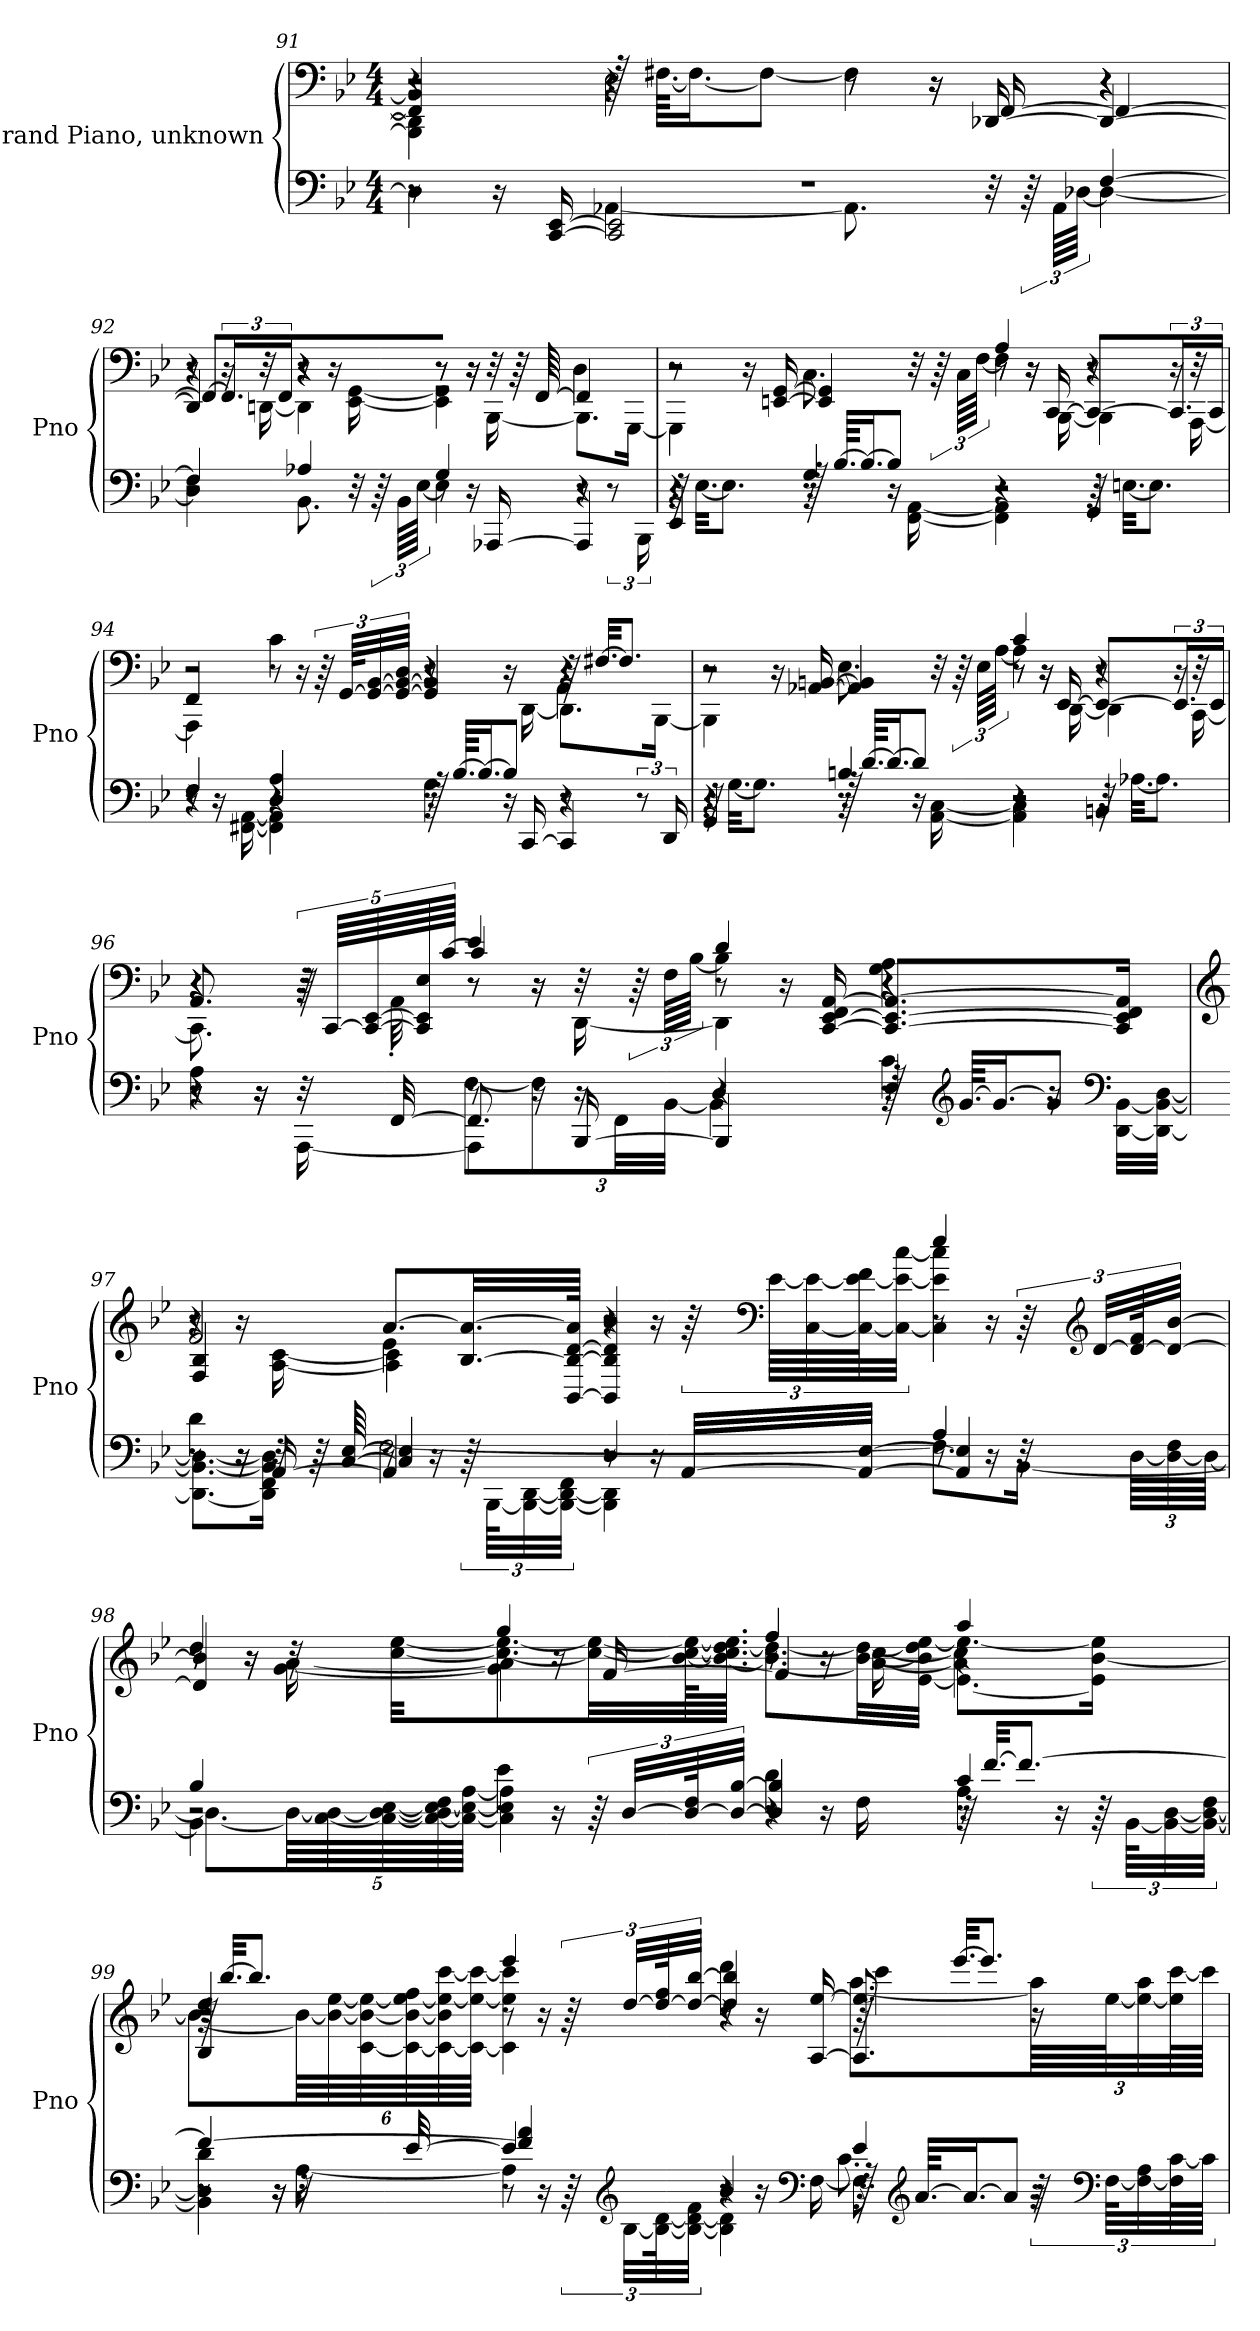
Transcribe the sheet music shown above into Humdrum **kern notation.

**kern	**kern
*part1	*part1
*staff2	*staff1
*I"Grand Piano, unknown	*
*I'Pno	*
!!LO:LB:g=z
*clefF4	*clefF4
*k[b-e-]	*k[b-e-]
*M4/4	*M4/4
=91	=91
*^	*^
*	*^	*	*^
*	*	*	*	*	*^
1r	4D-\]	8r	2r	4r	4FF/] 4BB-/]	4BBB-\] 4DD-\]
.	.	16r	.	.	.	.
.	.	[16CC/ [16EE-/	.	.	.	.
.	[4AA-X\	2CC/] 2EE-/]	.	2E-\	4r	128r
.	.	.	.	.	.	[64.F#X\KKLL
.	.	.	.	.	.	16.F#\J_
.	.	.	.	.	.	8F#\J_
.	8.AA-\]	.	8r	.	8r	4F#\]
.	.	.	16r	.	16r	.
.	32r	.	[16DD-X/	.	[16FF/	.
.	96r	.	.	.	.	.
.	96AA-\LLLL	.	.	.	.	.
.	[96D-X\JJJJ	.	.	.	.	.
.	4D-\_	[4F/	4DD-/_	4r	4FF/_	4r
!!LO:PB:g=z	!!	!!	!!
=92	=92	=92	=92	=92	=92	=92
2r	4D-\]	4F/]	4DD-/]	8r	8FF/L_	4r
.	.	.	.	16r	24.FF/Jk]	.
.	.	.	.	[16DDn\	48r	.
.	.	.	.	.	24FF/	.
.	8.BB-\	4A-X/	4r	4DD\]	4r	8r
.	.	.	.	.	.	16r
.	32r	.	.	.	.	[16EE-\ [16GG\
.	96r	.	.	.	.	.
.	96BB-\LLLL	.	.	.	.	.
.	[96E-\JJJJ	.	.	.	.	.
4G/	4E-\]	8r	8r	8r	2r	4EE-\] 4GG\]
.	.	16r	16r	16r	.	.
.	.	[16AAA-X/	32r	[16BBB-\	.	.
.	.	.	64r	.	.	.
.	.	.	[64FF/	.	.	.
4r	8r	4AAA-/]	4FF/]	8.BBB-\L]	.	4D\
.	12r	.	.	.	.	.
.	.	.	.	[16GGG\Jk	.	.
.	24BBB-\	.	.	.	.	.
!!LO:LB:g=z	!!	!!	!!
=93	=93	=93	=93	=93	=93	=93
4r	64r	4EE-/	2r	4GGG\]	8r	2r
.	[32.E-\KKL	.	.	.	.	.
.	8.E-\J]	.	.	.	.	.
.	.	.	.	.	16r	.
.	.	.	.	.	[16EEn/ [16GG/	.
128r	8r	4G/	.	8.C\	4EE/] 4GG/]	.
[64.B-/KKLL	.	.	.	.	.	.
16.B-/J_	.	.	.	.	.	.
8B-/J]	16r	.	.	.	.	.
.	[16FF\ [16AA\	.	.	32r	.	.
.	.	.	.	96r	.	.
.	.	.	.	96C\LLLL	.	.
.	.	.	.	[96F\JJJJ	.	.
2r	4FF\] 4AA\]	4r	4A/	4F\]	8r	8r
.	.	.	.	.	16r	16r
.	.	.	.	.	[16CC/	[16BBB-\
.	64r	4GG/	4r	8r	8CC/L_	4BBB-\]
.	[32.En\KKL	.	.	.	.	.
.	8.E\J]	.	.	.	.	.
.	.	.	.	16r	24.CC/Jk]	.
.	.	.	.	[16AAA\	48r	.
.	.	.	.	.	24CC/	.
!!LO:LB:g=z	!!	!!	!!
=94	=94	=94	=94	=94	=94	=94
4r	8r	4F/	2r	4AAA\]	4FF/	2r
.	16r	.	.	.	.	.
.	[16FF#X\ [16AA\	.	.	.	.	.
4D/ 4A/	4FF#\] 4AA\]	4r	.	4c\	8r	.
.	.	.	.	.	16r	.
.	.	.	.	.	96r	.
.	.	.	.	.	[96GG/KLLL	.
.	.	.	.	.	48GG/_ [48BB-/	.
.	.	.	.	.	48GG/_ 48BB-/_ 48D/JJJ	.
128r	4G\	8r	4r	8r	4GG/] 4BB-/]	4r
[64.B-/KKLL	.	.	.	.	.	.
16.B-/J_	.	.	.	.	.	.
8B-/J]	.	16r	.	16r	.	.
.	.	[16CC/	.	[16DD\	.	.
8r	4r	4CC/]	64r	8.DD\L]	4r	4AA\
.	.	.	[32.F#X/KKL	.	.	.
.	.	.	8.F#/J]	.	.	.
12r	.	.	.	.	.	.
.	.	.	.	[16BBB-\Jk	.	.
24DD/	.	.	.	.	.	.
!!LO:LB:g=z	!!	!!	!!
=95	=95	=95	=95	=95	=95	=95
4r	64r	4GG/	2r	4BBB-\]	8r	2r
.	[32.G\KKL	.	.	.	.	.
.	8.G\J]	.	.	.	.	.
.	.	.	.	.	16r	.
.	.	.	.	.	[16AA-X/ [16BBn/	.
128r	8r	4Bn/	.	8.E-\	4AA-/] 4BB/]	.
[64.d/KKLL	.	.	.	.	.	.
16.d/J_	.	.	.	.	.	.
8d/J]	16r	.	.	.	.	.
.	[16AA\ [16C\	.	.	32r	.	.
.	.	.	.	96r	.	.
.	.	.	.	96E-\LLLL	.	.
.	.	.	.	[96A\JJJJ	.	.
2r	4AA\] 4C\]	4r	4c/	4A\]	8r	8r
.	.	.	.	.	16r	16r
.	.	.	.	.	[16EE-/	[16DD\
.	64r	4BBn/	4r	8r	8EE-/L_	4DD\]
.	[32.A-X\KKL	.	.	.	.	.
.	8.A-\J]	.	.	.	.	.
.	.	.	.	16r	24.EE-/Jk]	.
.	.	.	.	[16CC\	48r	.
.	.	.	.	.	24EE-/	.
!!LO:LB:g=z	!!	!!	!!
=96	=96	=96	=96	=96	=96	=96
*	*	*^	*	*	*	*
4r	8r	8r	4A\	4r	8.CC\]	8.AA/	4r
.	16r	16r	.	.	.	.	.
.	[16AAA\	32r	.	.	32r	80r	.
.	.	.	.	.	.	[80CC/LLLL	.
.	.	.	.	.	.	80CC/_ [80EE-/	.
.	.	[32FF/	.	.	32AA'\	.	.
.	.	.	.	.	.	80CC/] 80EE-/] 80E-/	.
.	.	.	.	.	.	[80c/JJJJ	.
8r	4AAA\]	8.FF/]	[8F\L	4e-/	8r	4c/]	8r
*	*	*	*Xbrackettup	*	*	*	*
16r	.	.	12F\]	.	16r	.	16r
[16BBB-/	.	16r	.	.	32r	.	[16DD\
.	.	.	48FF\LL	.	.	.	.
.	.	.	.	.	96r	.	.
.	.	.	[48BB-\JJJ	.	96F\LLLL	.	.
.	.	.	.	.	[96B-\JJJJ	.	.
4BBB-/]	4r	4D/	4BB-\]	4d/	4B-\]	8r	4DD\]
.	.	.	.	.	.	16r	.
.	.	.	.	.	.	[16CC/ [16EE-/ 16FF/ [16AA/	.
128r	4c\	4E-/	8r	4r	4G\ 4A\	8.CC/_ 8.EE-/_ 8.AA/_L	4r
*clefG2	*	*	*	*	*	*	*
[64.g/KKLL	.	.	.	.	.	.	.
16.g/J_	.	.	.	.	.	.	.
8g/J]	.	.	16r	.	.	.	.
*clefF4	*	*	*	*	*	*	*
.	.	.	[32DD\ [32BB-\LLL	.	.	16CC/] 16EE-/] 16FF/ 16AA/]Jk	.
.	.	.	32DD\_ 32BB-\_ [32D\JJJ	.	.	.	.
!!LO:PB:g=z	!!	!!	!!
=97	=97	=97	=97	=97	=97	=97	=97
*	*	*	*	*clefG2	*	*	*
8r	4d\	8r	8.DD\_ 8.BB-\_ 8.D\_L	2f/	4r	4F/ 4B-/	8r
16r	.	16r	.	.	.	.	16r
[16AA/	.	32r	16DD\] 16FF\ 16BB-\] 16D\]Jk	.	.	.	[16A\ [16c\
.	.	64r	.	.	.	.	.
.	.	[64C/ [64E-/	.	.	.	.	.
4AA/]	[2F\	4C/] 4E-/]	8r	.	4e-\	[8.a/L	4A\] 4c\]
.	.	.	16r	.	.	.	.
*	*	*	*brackettup	*	*	*	*
.	.	.	96r	.	.	[32.B-/ 32.a/_LL	.
.	.	.	[96BBB-\KLLL	.	.	.	.
.	.	.	48BBB-\_ [48DD\	.	.	.	.
.	.	.	48BBB-\_ 48DD\_ 48FF\JJJ	.	.	.	.
.	.	.	.	.	.	[64BB-/ 64B-/_ [64d/ 64a/]JJJk	.
4D/	.	8r	4BBB-\] 4DD\]	4r	8r	4BB-/] 4B-/] 4d/] 4b-/	2r
.	.	16r	.	.	16r	.	.
.	.	[32AA/LLL	.	.	96r	.	.
*	*	*	*	*clefF4	*	*	*
.	.	.	.	.	[96e-\LLLL	.	.
.	.	.	.	.	[96C\ 96e-\_	.	.
.	.	32AA/_ [32E-/JJJ	.	.	96C\_ 96e-\_ 96f\J	.	.
.	.	.	.	.	48C\_ 48e-\_ [48cc\JJJ	.	.
4A/	8.F\L]	4AA/] 4E-/]	8r	4ee-/	4C\] 4e-\] 4cc\]	8r	.
.	.	.	16r	.	.	16r	.
.	[16BB-\Jk	.	32r	.	.	96r	.
*	*	*	*	*clefG2	*	*	*
.	.	.	.	.	.	[48d/LLL	.
*	*	*	*Xbrackettup	*	*	*	*
.	.	.	[96D\LLLL	.	.	96d/_ 96f/K	.
.	.	.	96D\_ 96F\	.	.	48d/_ [48b-/JJJ	.
.	.	.	96D\JJJJ_	.	.	.	.
!!LO:LB:g=z	!!	!!	!!
=98	=98	=98	=98	=98	=98	=98	=98
2r	4BB-\]	4B-/	8.D\L_	4dd/	8r	4d/] 4b-/]	8r
.	.	.	.	.	16r	.	16r
.	.	.	80D\LLL_	.	32r	.	[16g\ [16a\
.	.	.	[80C\ 80D\_	.	.	.	.
.	.	.	80C\_ 80D\_ [80E-\	.	.	.	.
.	.	.	.	.	[32cc\ [32ee-\KKL	.	.
.	.	.	80C\_ 80D\] 80E-\_ 80F\	.	.	.	.
.	.	.	80C\_ 80E-\_ [80A\JJJJ	.	.	.	.
.	4e-\	8r	4C\] 4E-\] 4A\]	4gg/	8.cc\_ 8.ee-\_	8r	4g\] 4a\]
.	.	16r	.	.	.	16r	.
*	*	*brackettup	*	*	*	*	*
.	.	96r	.	.	32cc\_ 32ee-\_LL	[16f/	.
.	.	[48D/LLL	.	.	.	.	.
.	.	96D/_ 96F/K	.	.	[128b-\ 128cc\_ 128ee-\_KL	.	.
.	.	.	.	.	64.b-\_ 64.cc\] [64.dd\ 64.ee-\]JJJJ	.	.
.	.	48D/_ [48B-/JJJ	.	.	.	.	.
4r	4d\	4D/] 4B-/]	8r	4ff/	8.b-\_ 8.dd\_L	4f/]	8r
.	.	.	16r	.	.	.	16r
.	.	.	16F\	.	32b-\_ 32dd\_LL	.	[16a\ [16cc\
.	.	.	.	.	[32e-\ 32b-\] 32dd\] [32ee-\JJJ	.	.
4c/	4A\	64r	8r	4aa/	8.e-\_ 8.ee-\_L	4r	4a\] 4cc\]
.	.	[32.f/KKL	.	.	.	.	.
.	.	8.f/J_	.	.	.	.	.
.	.	.	16r	.	.	.	.
.	.	.	96r	.	16e-\] [16b-\ 16ee-\]Jk	.	.
.	.	.	[96BB-\KLLL	.	.	.	.
.	.	.	48BB-\_ [48D\	.	.	.	.
.	.	.	48BB-\_ 48D\_ 48F\JJJ	.	.	.	.
!!LO:LB:g=z	!!	!!	!!
=99	=99	=99	=99	=99	=99	=99	=99
8r	8r	4f/_	4BB-\] 4D\] 4d\	4B-/ 4dd/	8.b-\L_	64r	2r
.	.	.	.	.	.	[32.bb-/KKL	.
.	.	.	.	.	.	8.bb-/J]	.
16r	16r	.	.	.	.	.	.
*	*	*	*	*	*Xbrackettup	*	*
32r	[16A\	.	.	.	96b-\LLL_	.	.
.	.	.	.	.	96b-\_ [96ee-\	.	.
.	.	.	.	.	[96c\ 96b-\_ 96ee-\_	.	.
[32e-/	.	.	.	.	96c\_ 96b-\_ 96ee-\_ 96ff\	.	.
.	.	.	.	.	96c\_ 96b-\] 96ee-\_ [96ccc\	.	.
.	.	.	.	.	96c\_ 96ee-\_ 96ccc\_JJJJ	.	.
4e-/]	4A\]	4f/] 4a/	8r	4eee-/	4c\] 4ee-\] 4ccc\]	8r	.
.	.	.	16r	.	.	16r	.
*	*	*	*	*	*	*brackettup	*
.	.	.	96r	.	.	96r	.
*clefG2	*	*	*	*	*	*	*
.	.	.	[48B-\LLL	.	.	[48dd/LLL	.
.	.	.	96B-\_ [96d\K	.	.	96dd/_ 96ff/K	.
.	.	.	48B-\_ 48d\_ 48f\JJJ	.	.	48dd/_ [48bb-/JJJ	.
4b-/	8r	4r	4B-\] 4d\]	8r	4ddd\	4dd/] 4bb-/]	4r
.	16r	.	.	16r	.	.	.
*clefF4	*	*	*	*	*	*	*
.	[16F\	.	.	[16A/ [16ee-/	.	.	.
4e-/	8.F\]	128r	8.c\	8.A/] 8.ee-/]	[8.aa\L	64r	4ccc\
*clefG2	*	*	*	*	*	*	*
.	.	[64.a/KKLL	.	.	.	.	.
.	.	.	.	.	.	[32.eee-/KKL	.
.	.	16.a/J_	.	.	.	.	.
.	.	.	.	.	.	8.eee-/J]	.
.	.	8a/J]	.	.	.	.	.
*	*	*	*	*	*Xbrackettup	*	*
.	16r	.	96r	16r	96aa\LLL]	.	.
*clefF4	*	*	*	*	*	*	*
.	.	.	[96F\KLLL	.	[96ee-\J	.	.
.	.	.	48F\_ 48A\	.	48ee-\_ 48aa\	.	.
.	.	.	96F\] [96c\L	.	96ee-\] [96ccc\L	.	.
.	.	.	96c\JJJJ]	.	96ccc\JJJJ]	.	.
*v	*v	*v	*v	*	*	*	*
*	*v	*v	*v	*v
=	=
*-	*-
